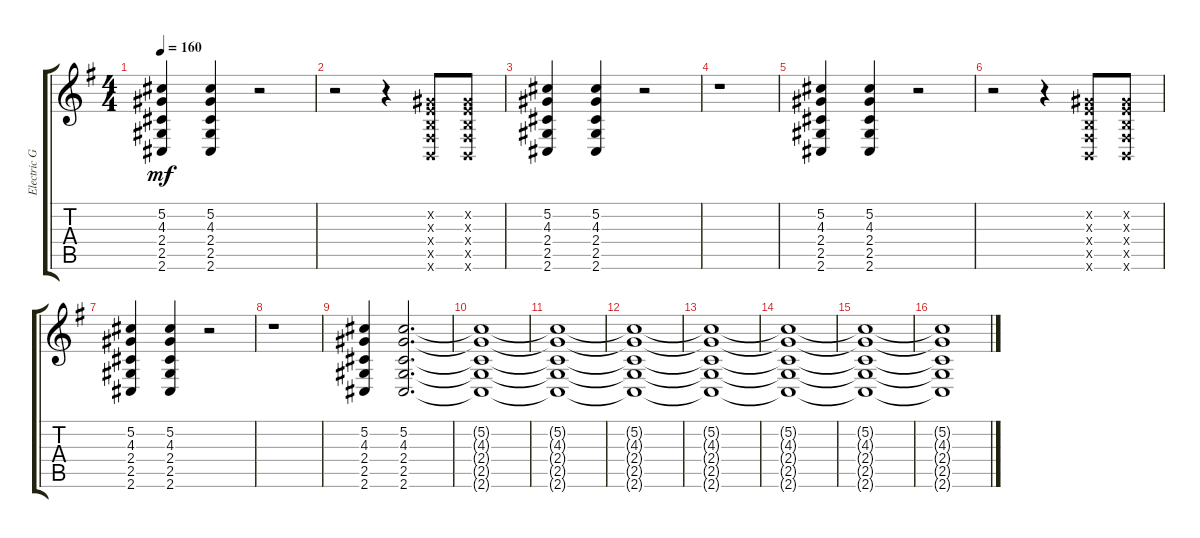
\track ("Electric Guitar II <麗>" "Electric G") {instrument distortionguitar}
\staff {score tabs}
\tuning (Db4 Ab3 E3 B2 Gb2 B1) {hide}
\ts (4 4)
\section ("" "")
\tempo 160
\clef g2
\ks g
(5.2 4.3 2.4 2.5 2.6).4{dy mf} (5.2 4.3 2.4 2.5 2.6).4 r.2 |
r.2 r.4 (0.2{x} 0.3{x} 0.4{x} 0.5{x} 0.6{x}).8 (0.2{x} 0.3{x} 0.4{x} 0.5{x} 0.6{x}).8 |
(5.2 4.3 2.4 2.5 2.6).4 (5.2 4.3 2.4 2.5 2.6).4 r.2 |
r.1 |
(5.2 4.3 2.4 2.5 2.6).4 (5.2 4.3 2.4 2.5 2.6).4 r.2 |
r.2 r.4 (0.2{x} 0.3{x} 0.4{x} 0.5{x} 0.6{x}).8 (0.2{x} 0.3{x} 0.4{x} 0.5{x} 0.6{x}).8 |
(5.2 4.3 2.4 2.5 2.6).4 (5.2 4.3 2.4 2.5 2.6).4 r.2 |
r.1 |
(5.2 4.3 2.4 2.5 2.6).4 (5.2 4.3 2.4 2.5 2.6).2{d} |
(5.2{t} 4.3{t} 2.4{t} 2.5{t} 2.6{t}).1 |
(5.2{t} 4.3{t} 2.4{t} 2.5{t} 2.6{t}).1 |
(5.2{t} 4.3{t} 2.4{t} 2.5{t} 2.6{t}).1 |
(5.2{t} 4.3{t} 2.4{t} 2.5{t} 2.6{t}).1 |
(5.2{t} 4.3{t} 2.4{t} 2.5{t} 2.6{t}).1 |
(5.2{t} 4.3{t} 2.4{t} 2.5{t} 2.6{t}).1 |
(5.2{t} 4.3{t} 2.4{t} 2.5{t} 2.6{t}).1
